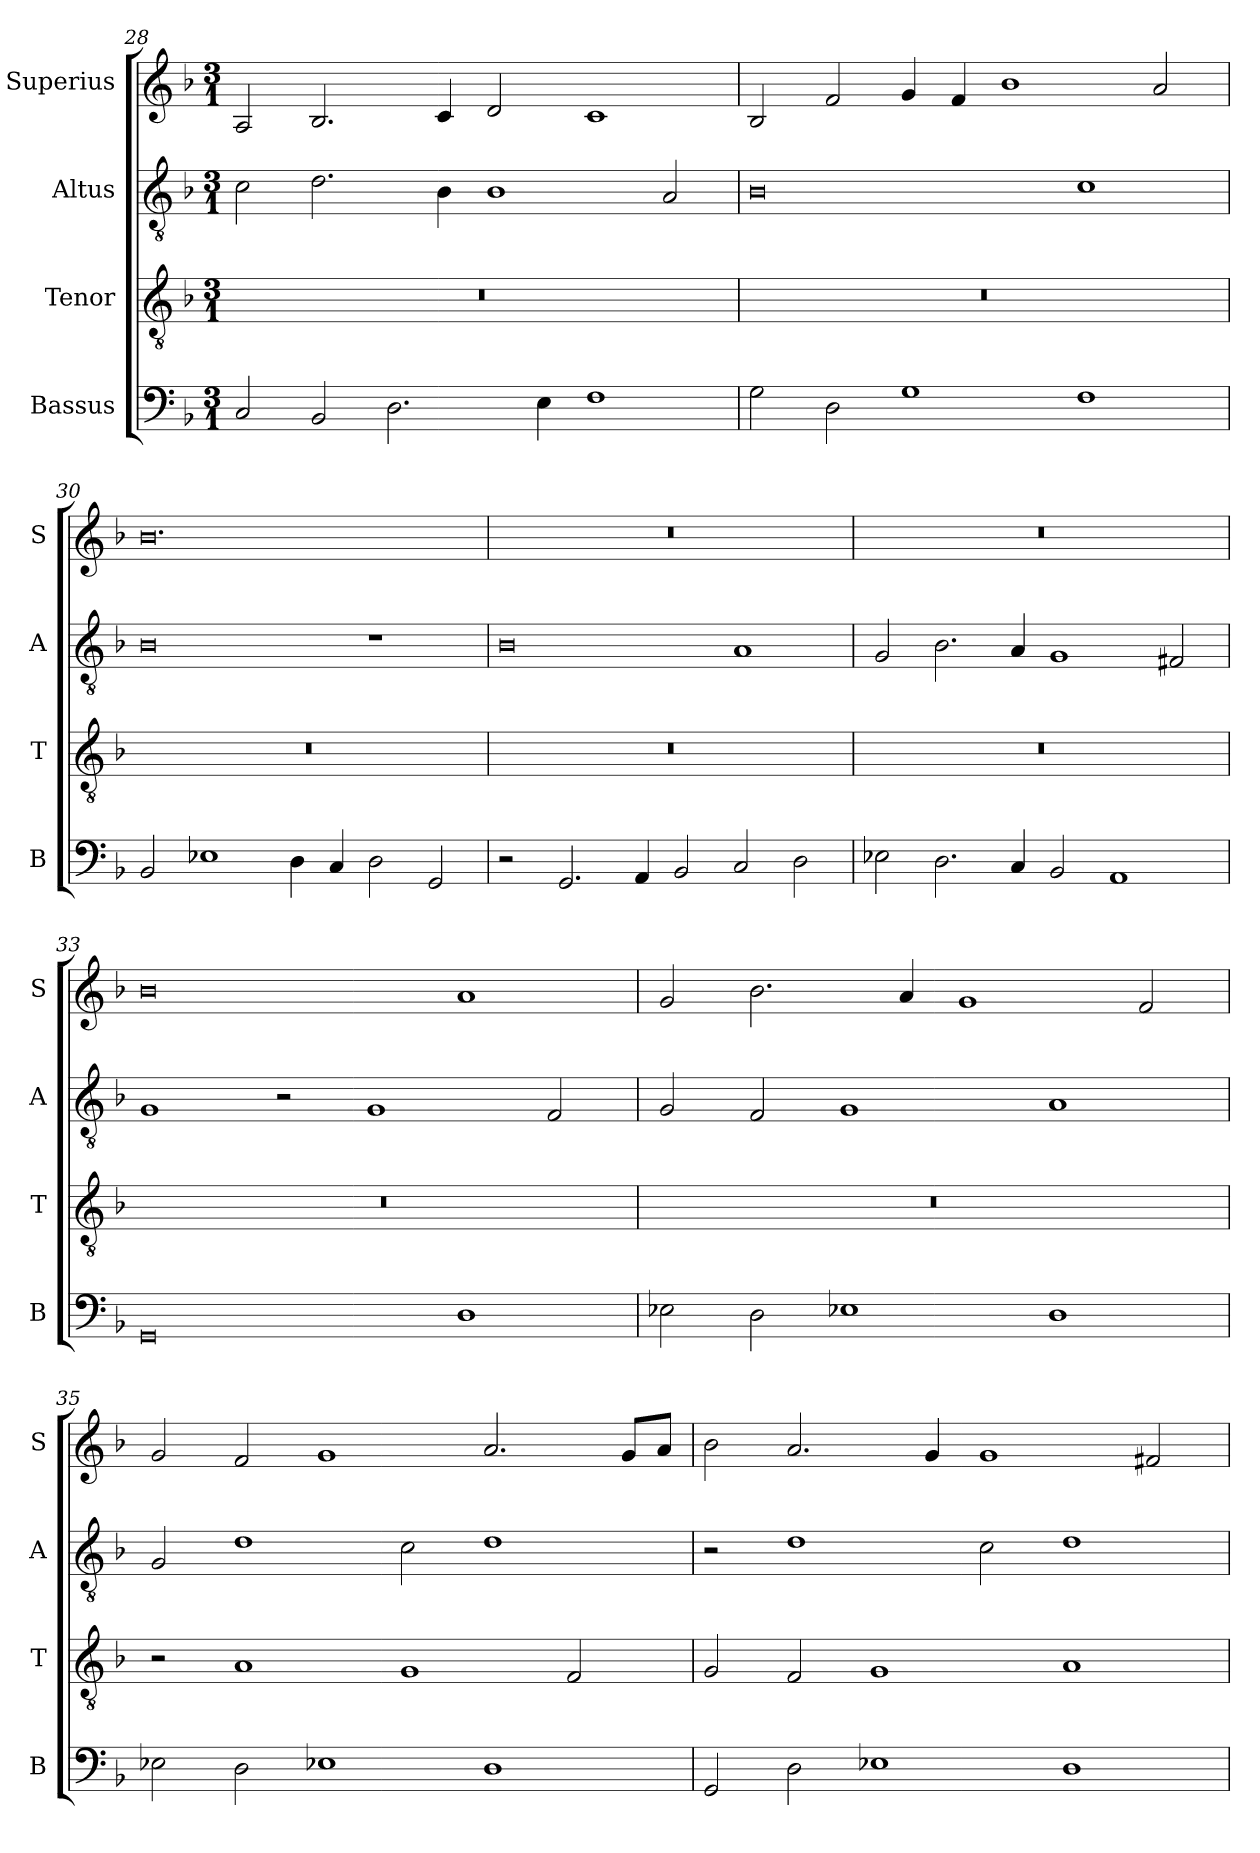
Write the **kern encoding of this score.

**kern	**kern	**kern	**kern
*part4	*part3	*part2	*part1
*staff4	*staff3	*staff2	*staff1
*I"Bassus	*I"Tenor	*I"Altus	*I"Superius
*I'B	*I'T	*I'A	*I'S
*clefF4	*clefGv2	*clefGv2	*clefG2
*k[b-]	*k[b-]	*k[b-]	*k[b-]
*M3/1	*M3/1	*M3/1	*M3/1
=28	=28	=28	=28
2C/	0.r	2c\	2A/
2BB-/	.	2.d\	2.B-/
2.D\	.	.	.
.	.	4B-\	4c/
.	.	1B-	2d/
4E\	.	.	.
1F	.	.	1c
.	.	2A/	.
=29	=29	=29	=29
2G\	0.r	0B-	2B-/
2D\	.	.	2f/
1G	.	.	4g/
.	.	.	4f/
.	.	.	1b-
1F	.	1c	.
.	.	.	2a/
=30	=30	=30	=30
2BB-/	0.r	0B-	0.b-
1E-X	.	.	.
4D\	.	.	.
4C/	.	.	.
2D\	.	1r	.
2GG/	.	.	.
=31	=31	=31	=31
2r	0.r	0B-	0.r
2.GG/	.	.	.
4AA/	.	.	.
2BB-/	.	.	.
2C/	.	1A	.
2D\	.	.	.
=32	=32	=32	=32
2E-X\	0.r	2G/	0.r
2.D\	.	2.B-\	.
4C/	.	4A/	.
2BB-/	.	1G	.
1AA	.	.	.
.	.	2F#X/	.
=33	=33	=33	=33
0GG	0.r	1G	0b-
.	.	2r	.
.	.	1G	.
1D	.	.	1a
.	.	2F/	.
=34	=34	=34	=34
2E-X\	0.r	2G/	2g/
2D\	.	2F/	2.b-\
1E-X	.	1G	.
.	.	.	4a/
.	.	.	1g
1D	.	1A	.
.	.	.	2f/
=35	=35	=35	=35
2E-X\	2r	2G/	2g/
2D\	1A	1d	2f/
1E-X	.	.	1g
.	1G	2c\	.
1D	.	1d	2.a/
.	2F/	.	.
.	.	.	8g/L
.	.	.	8a/J
=36	=36	=36	=36
2GG/	2G/	2r	2b-\
2D\	2F/	1d	2.a/
1E-X	1G	.	.
.	.	.	4g/
.	.	2c\	1g
1D	1A	1d	.
.	.	.	2f#X/
=	=	=	=
*-	*-	*-	*-
